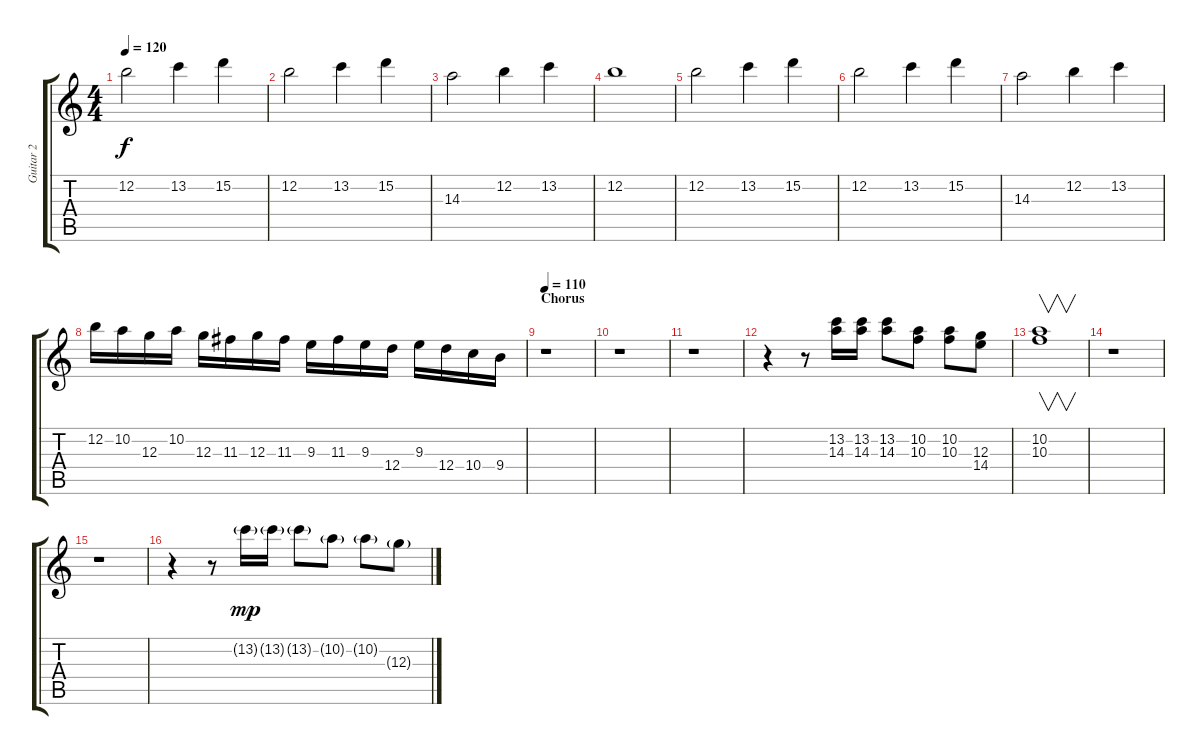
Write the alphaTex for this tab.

\track ("Guitar 2" "Guitar 2") {instrument acousticguitarnylon}
\staff {score tabs}
\tuning (E4 B3 G3 D3 A2 E2) {hide}
\ts (4 4)
\tempo 120
\clef g2
\ks c
12.2.2{dy f} 13.2.4 15.2.4 |
12.2.2 13.2.4 15.2.4 |
14.3.2 12.2.4 13.2.4 |
12.2.1 |
12.2.2 13.2.4 15.2.4 |
12.2.2 13.2.4 15.2.4 |
14.3.2 12.2.4 13.2.4 |
12.2.16 10.2.16 12.3.16 10.2.16 12.3.16 11.3.16 12.3.16 11.3.16 9.3.16 11.3.16 9.3.16 12.4.16 9.3.16 12.4.16 10.4.16 9.4.16 |
\section ("" "Chorus")
\tempo 110
r.1{instrument distortionguitar} |
r.1 |
r.1 |
r.4 r.8 (13.2 14.3).16 (13.2 14.3).16 (13.2 14.3).8 (10.2 10.3).8 (10.2 10.3).8 (12.3 14.4).8 |
(10.2 10.3).1{v} |
r.1 |
r.1 |
r.4 r.8 13.2{g}.16{dy mp} 13.2{g}.16 13.2{g}.8 10.2{g}.8 10.2{g}.8 12.3{g}.8
